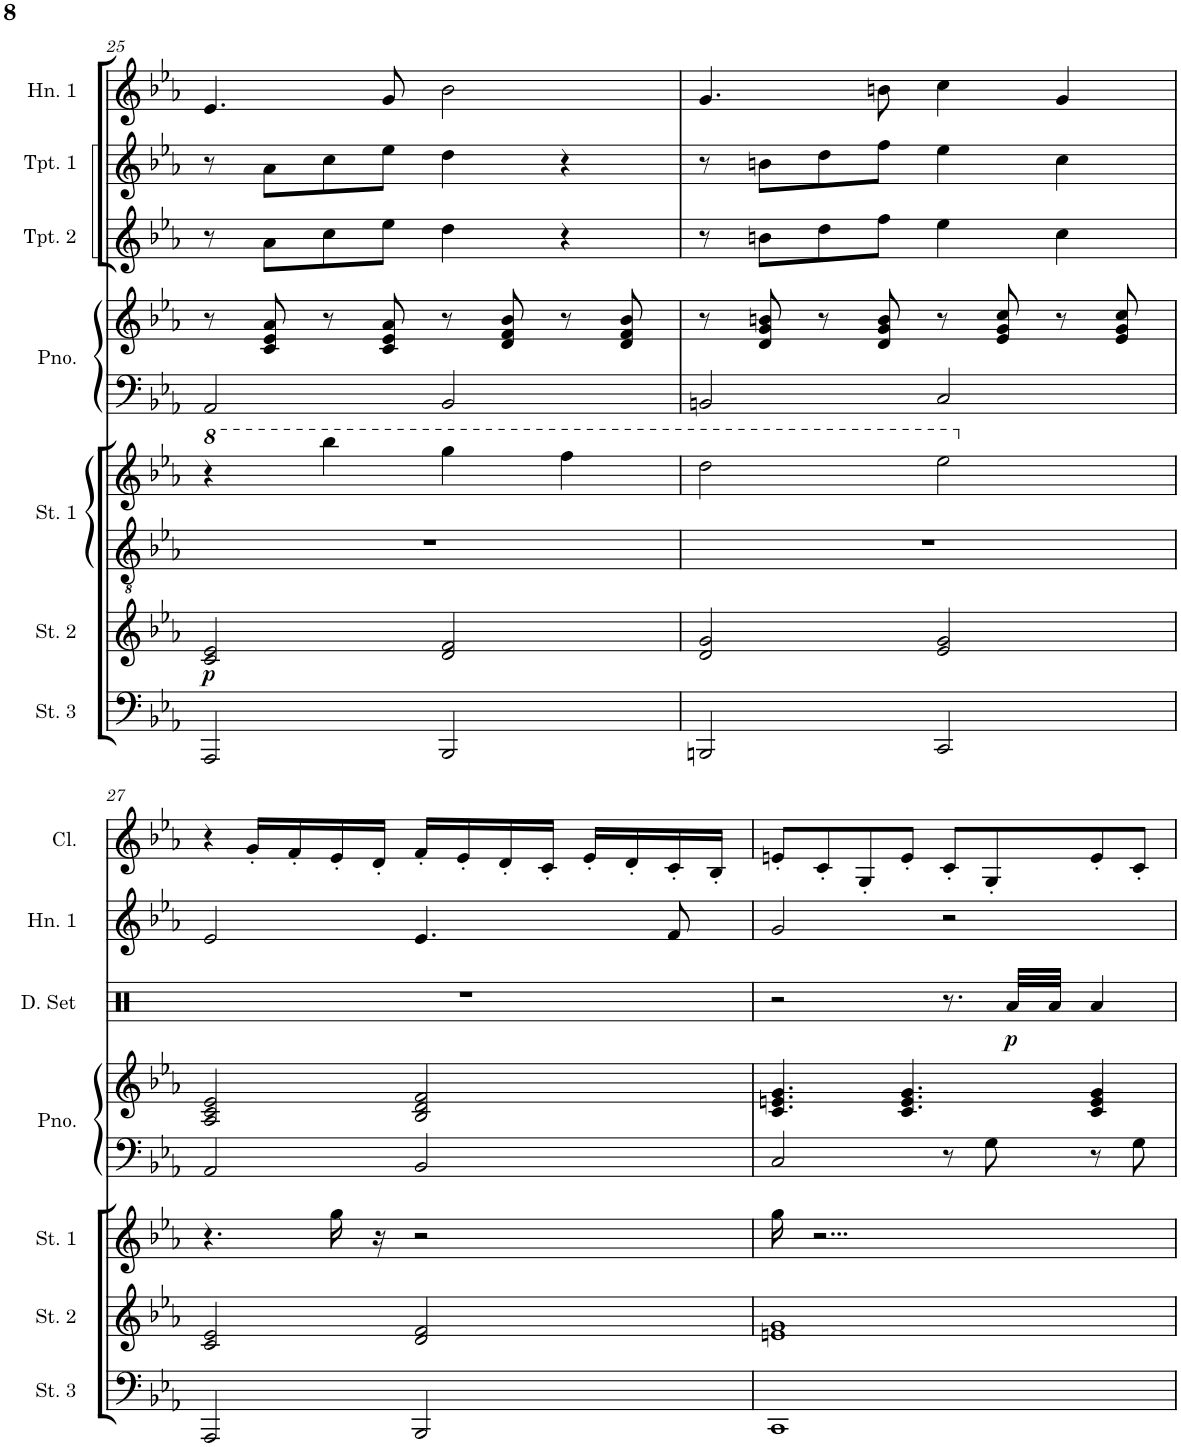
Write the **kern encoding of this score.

**kern	**kern	**dynam	**kern	**kern	**kern	**kern	**kern	**kern	**kern	**kern
*part9	*part8	*part8	*part7	*part6	*part6	*part5	*part4	*part3	*part2	*part1
*staff10	*staff9	*staff9	*staff8	*staff7	*staff6	*staff5	*staff4	*staff3	*staff2	*staff1
*I"Strings 3	*I"Strings 2	*	*I"Strings 1	*I"Grand Piano	*	*I"Trumpet 2	*I"Trumpet 1	*I"Horn 1	*I"Clarinet	*I"Beep
*I'St. 3	*I'St. 2	*	*I'St. 1	*I'Pno.	*	*I'Tpt. 2	*I'Tpt. 1	*I'Hn. 1	*I'Cl.	*I'Beep
!!LO:PB:g=z
*clefF4	*clefG2	*	*clefG2	*clefF4	*clefG2	*clefG2	*clefG2	*clefG2	*clefG2	*clefG2
*	*	*	*	*	*	*Trd1c2	*Trd1c2	*Trd4c7	*Trd1c2	*Trd1c2
*k[b-e-a-]	*k[b-e-a-]	*	*k[b-e-a-]	*k[b-e-a-]	*k[b-e-a-]	*k[b-e-a-]	*k[b-e-a-]	*k[b-e-a-]	*k[b-e-a-]	*k[b-e-a-]
*M4/4	*M4/4	*	*M4/4	*M4/4	*M4/4	*M4/4	*M4/4	*M4/4	*M4/4	*M4/4
*	*	*	*8va	*	*	*	*	*	*	*
=25	=25	=25	=25	=25	=25	=25	=25	=25	=25	=25
!	!	!LO:DY:b	!	!	!	!	!	!	!	!
2AAA-/	2c/ 2e-/	p	4r	2AA-/	8r	8r	8r	4.e-/	1r	1r
.	.	.	.	.	8c/ 8e-/ 8a-/	8a-\L	8a-\L	.	.	.
.	.	.	4bbb-\	.	8r	8cc\	8cc\	.	.	.
.	.	.	.	.	8c/ 8e-/ 8a-/	8ee-\J	8ee-\J	8g/	.	.
2BBB-/	2d/ 2f/	.	4ggg\	2BB-/	8r	4dd\	4dd\	2b-\	.	.
.	.	.	.	.	8d/ 8f/ 8b-/	.	.	.	.	.
.	.	.	4fff\	.	8r	4r	4r	.	.	.
.	.	.	.	.	8d/ 8f/ 8b-/	.	.	.	.	.
=26	=26	=26	=26	=26	=26	=26	=26	=26	=26	=26
2BBBn/	2d/ 2g/	.	2ddd\	2BBn/	8r	8r	8r	4.g/	1r	1r
.	.	.	.	.	8d/ 8g/ 8bn/	8bn\L	8bn\L	.	.	.
.	.	.	.	.	8r	8dd\	8dd\	.	.	.
.	.	.	.	.	8d/ 8g/ 8b/	8ff\J	8ff\J	8bn\	.	.
2CC/	2e-/ 2g/	.	2eee-\	2C/	8r	4ee-\	4ee-\	4cc\	.	.
.	.	.	.	.	8e-/ 8g/ 8cc/	.	.	.	.	.
.	.	.	.	.	8r	4cc\	4cc\	4g/	.	.
.	.	.	.	.	8e-/ 8g/ 8cc/	.	.	.	.	.
!!LO:LB:g=z
=27	=27	=27	=27	=27	=27	=27	=27	=27	=27	=27
*	*	*	*X8va	*	*	*	*	*	*	*
2AAA-/	2c/ 2e-/	.	4.r	2AA-/	2A-/ 2c/ 2e-/	1r	1r	2e-/	4r	1r
.	.	.	.	.	.	.	.	.	16g'/LL	.
.	.	.	.	.	.	.	.	.	16f'/	.
.	.	.	16gg\	.	.	.	.	.	16e-'/	.
.	.	.	16r	.	.	.	.	.	16d'/JJ	.
2BBB-/	2d/ 2f/	.	2r	2BB-/	2B-/ 2d/ 2f/	.	.	4.e-/	16f'/LL	.
.	.	.	.	.	.	.	.	.	16e-'/	.
.	.	.	.	.	.	.	.	.	16d'/	.
.	.	.	.	.	.	.	.	.	16c'/JJ	.
.	.	.	.	.	.	.	.	.	16e-'/LL	.
.	.	.	.	.	.	.	.	.	16d'/	.
.	.	.	.	.	.	.	.	8f/	16c'/	.
.	.	.	.	.	.	.	.	.	16B-'/JJ	.
=28	=28	=28	=28	=28	=28	=28	=28	=28	=28	=28
1CC	1en 1g	.	16gg\	2C/	4.c/ 4.en/ 4.g/	1r	1r	2g/	8en'/L	1r
.	.	.	2...r	.	.	.	.	.	.	.
.	.	.	.	.	.	.	.	.	8c'/	.
.	.	.	.	.	.	.	.	.	8G'/	.
.	.	.	.	.	4.c/ 4.e/ 4.g/	.	.	.	8e'/J	.
.	.	.	.	8r	.	.	.	2r	8c'/L	.
.	.	.	.	8G\	.	.	.	.	8G'/	.
.	.	.	.	8r	4c/ 4e/ 4g/	.	.	.	8e'/	.
.	.	.	.	8G\	.	.	.	.	8c'/J	.
=	=	=	=	=	=	=	=	=	=	=
*-	*-	*-	*-	*-	*-	*-	*-	*-	*-	*-
